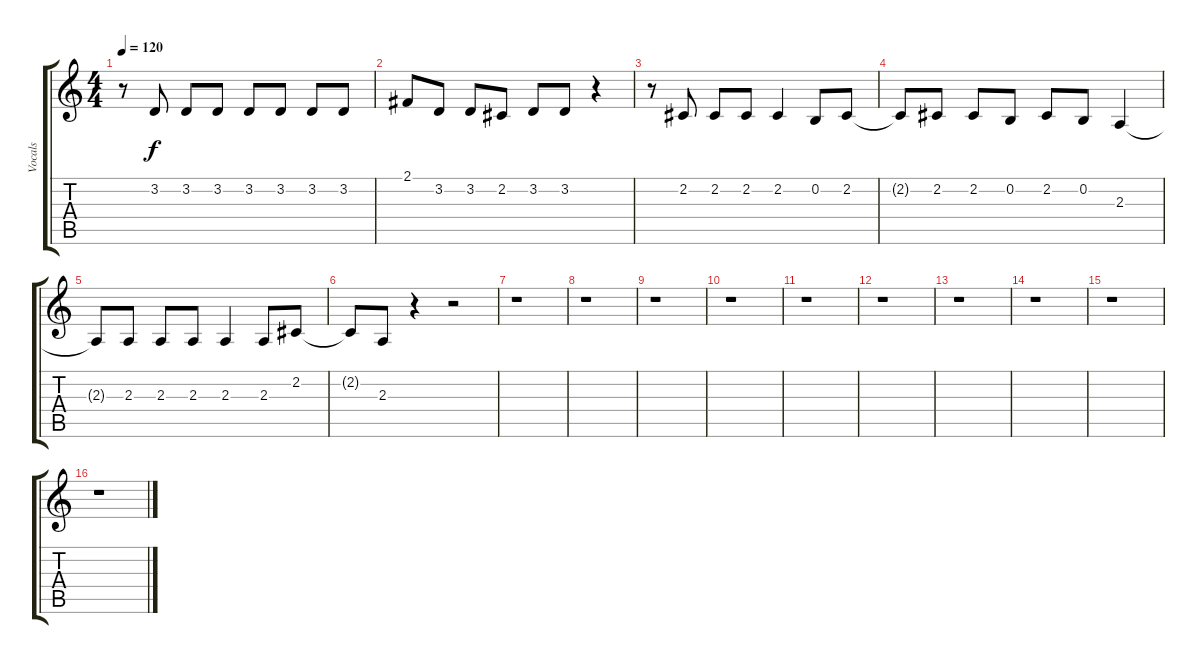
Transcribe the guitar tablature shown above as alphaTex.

\track ("Vocals" "Vocals") {instrument altosax}
\staff {score tabs}
\tuning (E4 B3 G3 D3 A2 E2) {hide}
\ts (4 4)
\tempo 120
\clef g2
\ks c
r.8{dy f} 3.2.8 3.2.8 3.2.8 3.2.8 3.2.8 3.2.8 3.2.8 |
2.1.8 3.2.8 3.2.8 2.2.8 3.2.8 3.2.8 r.4 |
r.8 2.2.8 2.2.8 2.2.8 2.2.4 0.2.8 2.2.8 |
2.2{t}.8 2.2.8 2.2.8 0.2.8 2.2.8 0.2.8 2.3.4 |
2.3{t}.8 2.3.8 2.3.8 2.3.8 2.3.4 2.3.8 2.2.8 |
2.2{t}.8 2.3.8 r.4 r.2 |
r.1 |
r.1 |
r.1 |
r.1 |
r.1 |
r.1 |
r.1 |
r.1 |
r.1 |
r.1
